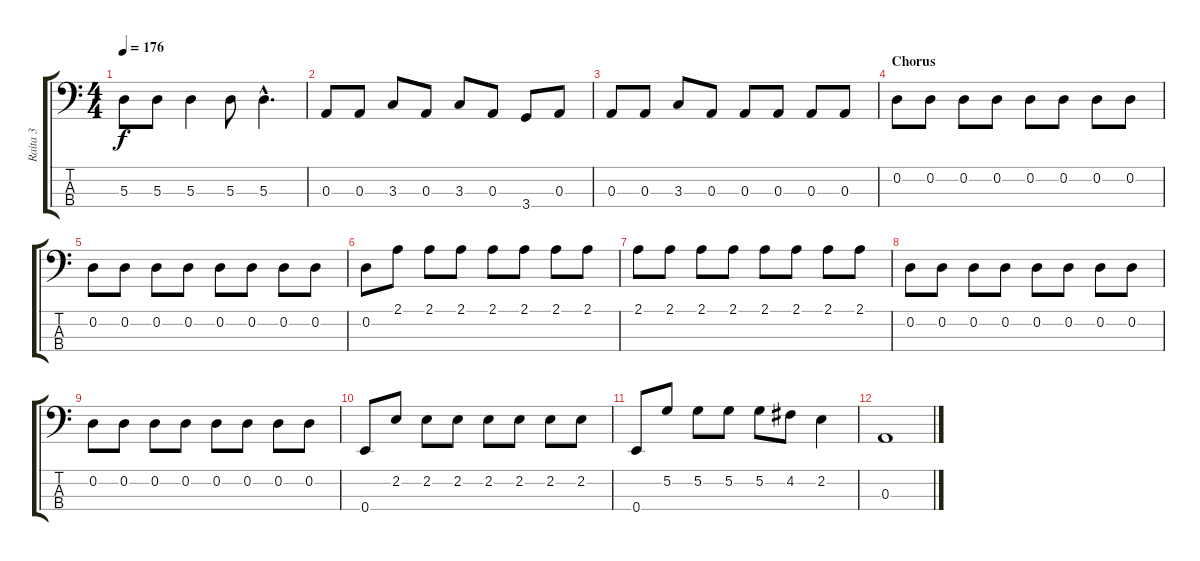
\track ("Raita 3" "Raita 3") {instrument electricbasspick}
\staff {score tabs}
\tuning (G2 D2 A1 E1) {hide}
\ts (4 4)
\tempo 176
\clef f4
\ks c
5.3.8{dy f} 5.3.8 5.3.4 5.3.8 5.3{hac}.4{d} |
0.3.8 0.3.8 3.3.8 0.3.8 3.3.8 0.3.8 3.4.8 0.3.8 |
0.3.8 0.3.8 3.3.8 0.3.8 0.3.8 0.3.8 0.3.8 0.3.8 |
\section ("" "Chorus")
0.2.8 0.2.8 0.2.8 0.2.8 0.2.8 0.2.8 0.2.8 0.2.8 |
0.2.8 0.2.8 0.2.8 0.2.8 0.2.8 0.2.8 0.2.8 0.2.8 |
0.2.8 2.1.8 2.1.8 2.1.8 2.1.8 2.1.8 2.1.8 2.1.8 |
2.1.8 2.1.8 2.1.8 2.1.8 2.1.8 2.1.8 2.1.8 2.1.8 |
0.2.8 0.2.8 0.2.8 0.2.8 0.2.8 0.2.8 0.2.8 0.2.8 |
0.2.8 0.2.8 0.2.8 0.2.8 0.2.8 0.2.8 0.2.8 0.2.8 |
0.4.8 2.2.8 2.2.8 2.2.8 2.2.8 2.2.8 2.2.8 2.2.8 |
0.4.8 5.2.8 5.2.8 5.2.8 5.2.8 4.2.8 2.2.4 |
0.3.1
